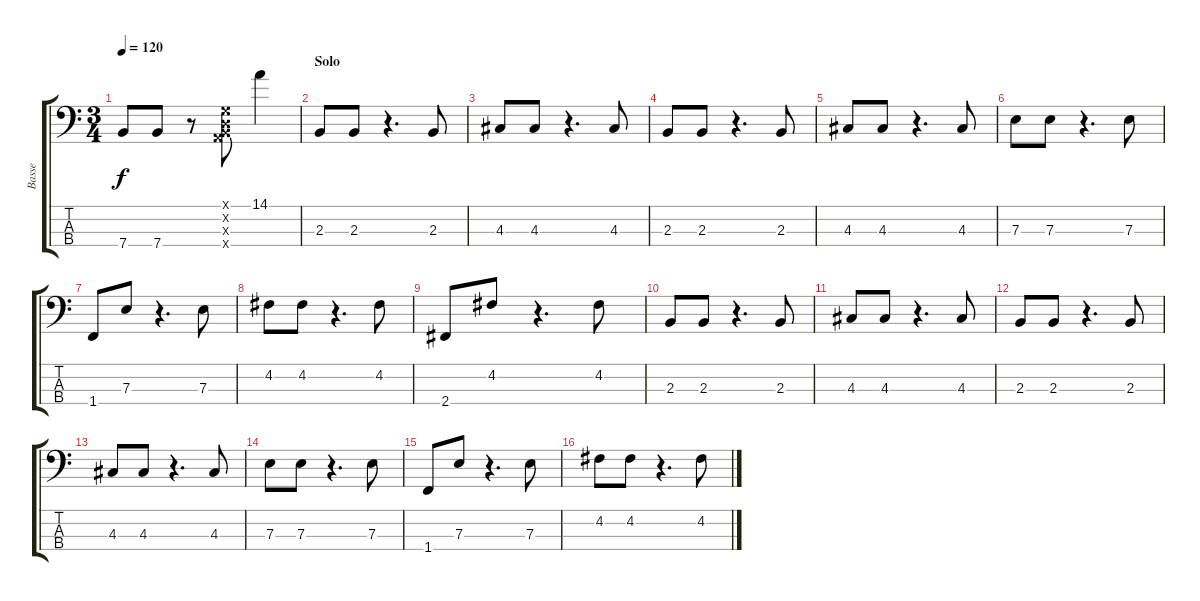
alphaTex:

\track ("Basse" "Basse") {instrument electricbassfinger}
\staff {score tabs}
\tuning (G2 D2 A1 E1) {hide}
\ts (3 4)
\tempo 120
\clef f4
\ks c
7.4.8{dy f} 7.4.8 r.8 (0.1{x} 0.2{x} 0.3{x} 7.4{x}).8 14.1.4 |
\section ("" "Solo")
2.3.8 2.3.8 r.4{d} 2.3.8 |
4.3.8 4.3.8 r.4{d} 4.3.8 |
2.3.8 2.3.8 r.4{d} 2.3.8 |
4.3.8 4.3.8 r.4{d} 4.3.8 |
7.3.8 7.3.8 r.4{d} 7.3.8 |
1.4.8 7.3.8 r.4{d} 7.3.8 |
4.2.8 4.2.8 r.4{d} 4.2.8 |
2.4.8 4.2.8 r.4{d} 4.2.8 |
2.3.8 2.3.8 r.4{d} 2.3.8 |
4.3.8 4.3.8 r.4{d} 4.3.8 |
2.3.8 2.3.8 r.4{d} 2.3.8 |
4.3.8 4.3.8 r.4{d} 4.3.8 |
7.3.8 7.3.8 r.4{d} 7.3.8 |
1.4.8 7.3.8 r.4{d} 7.3.8 |
4.2.8 4.2.8 r.4{d} 4.2.8
